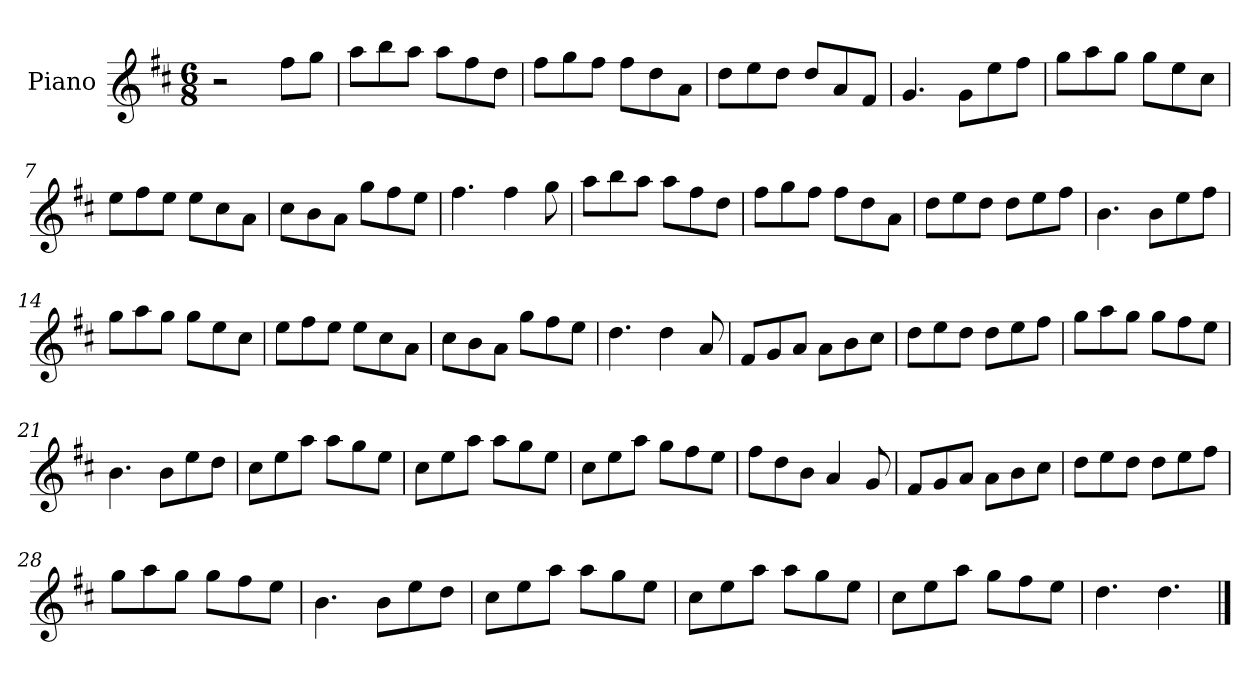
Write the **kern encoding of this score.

**kern
*part1
*staff1
*I"Piano
*I'Pno
*clefG2
*k[f#c#]
*M6/8
=1
2r
8ff#\L
8gg\J
=2
8aa\L
8bb\
8aa\J
8aa\L
8ff#\
8dd\J
=3
8ff#\L
8gg\
8ff#\J
8ff#\L
8dd\
8a\J
=4
8dd\L
8ee\
8dd\J
8dd/L
8a/
8f#/J
=5
4.g/
8g\L
8ee\
8ff#\J
=6
8gg\L
8aa\
8gg\J
8gg\L
8ee\
8cc#\J
=7
8ee\L
8ff#\
8ee\J
8ee\L
8cc#\
8a\J
=8
8cc#\L
8b\
8a\J
8gg\L
8ff#\
8ee\J
=9
4.ff#\
4ff#\
8gg\
=10
8aa\L
8bb\
8aa\J
8aa\L
8ff#\
8dd\J
=11
8ff#\L
8gg\
8ff#\J
8ff#\L
8dd\
8a\J
=12
8dd\L
8ee\
8dd\J
8dd\L
8ee\
8ff#\J
=13
4.b\
8b\L
8ee\
8ff#\J
=14
8gg\L
8aa\
8gg\J
8gg\L
8ee\
8cc#\J
=15
8ee\L
8ff#\
8ee\J
8ee\L
8cc#\
8a\J
=16
8cc#\L
8b\
8a\J
8gg\L
8ff#\
8ee\J
=17
4.dd\
4dd\
8a/
=18
8f#/L
8g/
8a/J
8a\L
8b\
8cc#\J
=19
8dd\L
8ee\
8dd\J
8dd\L
8ee\
8ff#\J
=20
8gg\L
8aa\
8gg\J
8gg\L
8ff#\
8ee\J
=21
4.b\
8b\L
8ee\
8dd\J
=22
8cc#\L
8ee\
8aa\J
8aa\L
8gg\
8ee\J
=23
8cc#\L
8ee\
8aa\J
8aa\L
8gg\
8ee\J
=24
8cc#\L
8ee\
8aa\J
8gg\L
8ff#\
8ee\J
=25
8ff#\L
8dd\
8b\J
4a/
8g/
=26
8f#/L
8g/
8a/J
8a\L
8b\
8cc#\J
=27
8dd\L
8ee\
8dd\J
8dd\L
8ee\
8ff#\J
=28
8gg\L
8aa\
8gg\J
8gg\L
8ff#\
8ee\J
=29
4.b\
8b\L
8ee\
8dd\J
=30
8cc#\L
8ee\
8aa\J
8aa\L
8gg\
8ee\J
=31
8cc#\L
8ee\
8aa\J
8aa\L
8gg\
8ee\J
=32
8cc#\L
8ee\
8aa\J
8gg\L
8ff#\
8ee\J
=33
4.dd\
4.dd\
==
*-
